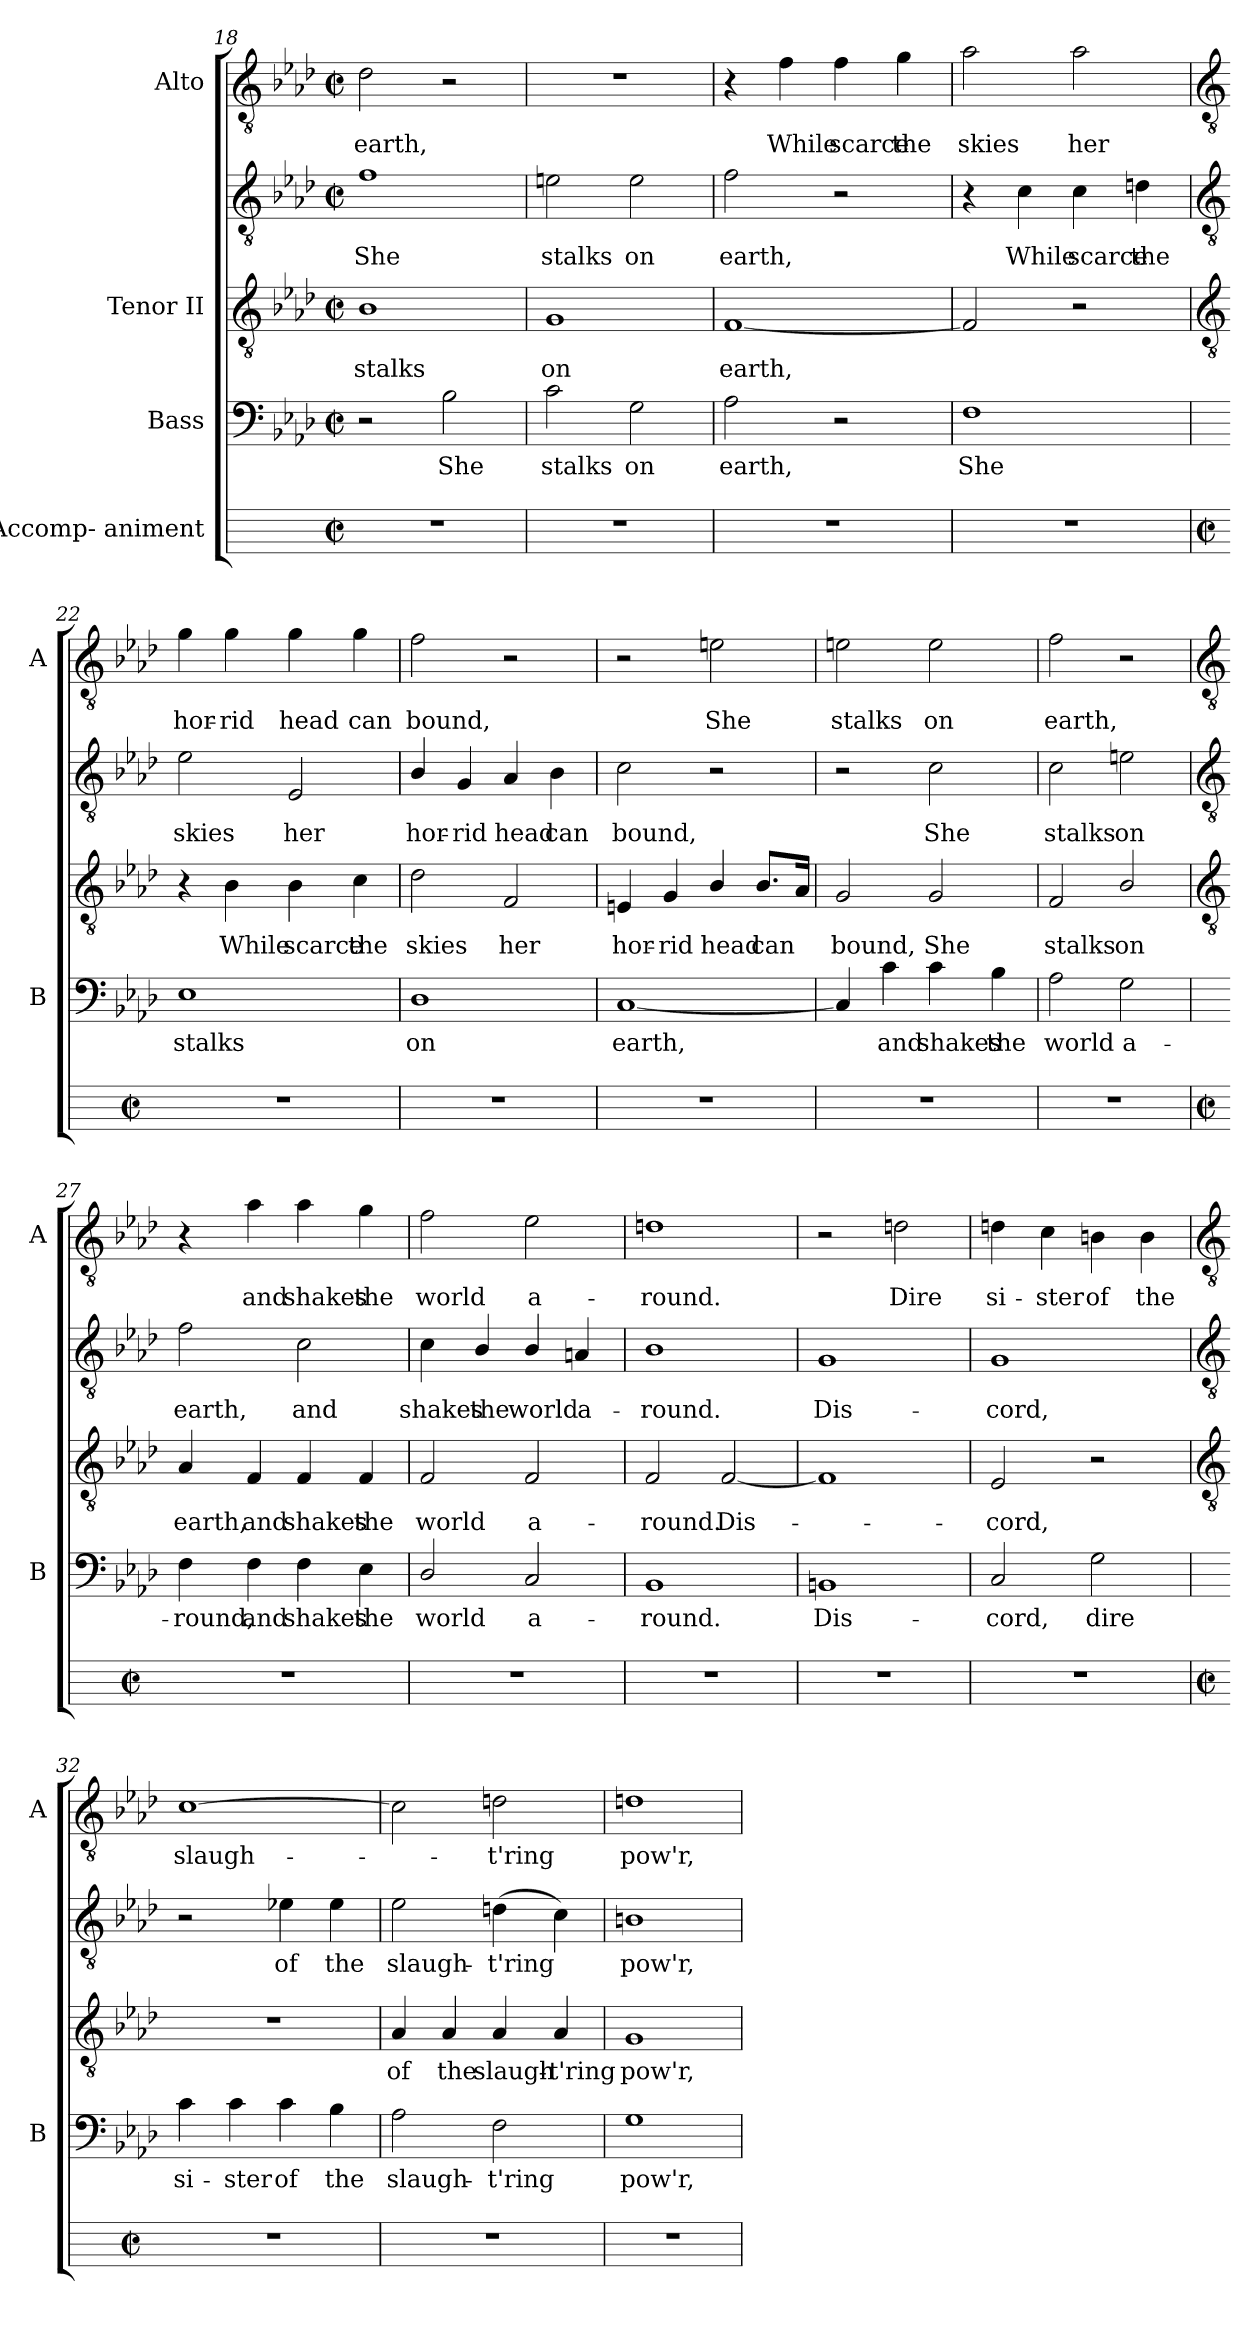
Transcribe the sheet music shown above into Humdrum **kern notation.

**kern	**kern	**text	**kern	**text	**kern	**text	**kern	**text
*part4	*part3	*part3	*part2	*part2	*part2	*part2	*part1	*part1
*staff5	*staff4	*staff4	*staff3	*staff3	*staff2	*staff2	*staff1	*staff1
*I"Accomp- animent	*I"Bass	*	*I"Tenor II	*	*	*	*I"Alto	*
*	*I'B	*	*	*	*	*	*I'A	*
*	*clefF4	*	*clefGv2	*	*clefGv2	*	*clefGv2	*
*	*k[b-e-a-d-]	*	*k[b-e-a-d-]	*	*k[b-e-a-d-]	*	*k[b-e-a-d-]	*
*	*A-:	*	*A-:	*	*A-:	*	*A-:	*
*M2/2	*M2/2	*	*M2/2	*	*M2/2	*	*M2/2	*
*met(c|)	*met(c|)	*	*met(c|)	*	*met(c|)	*	*met(c|)	*
=18	=18	=18	=18	=18	=18	=18	=18	=18
!	!	!	!	!LO:LY:b	!	!LO:LY:b	!	!LO:LY:b
1r	2r	.	1B-	stalks	1f	She	2d-	earth,
!	!	!LO:LY:b	!	!	!	!	!	!
.	2B-	She	.	.	.	.	2r	.
=19	=19	=19	=19	=19	=19	=19	=19	=19
!	!	!LO:LY:b	!	!LO:LY:b	!	!LO:LY:b	!	!
1r	2c	stalks	1G	on	2en	stalks	1r	.
!	!	!LO:LY:b	!	!	!	!LO:LY:b	!	!
.	2G	on	.	.	2e	on	.	.
=20	=20	=20	=20	=20	=20	=20	=20	=20
!	!	!LO:LY:b	!	!LO:LY:b	!	!LO:LY:b	!	!
1r	2A-	earth,	[1F	earth,	2f	earth,	4r	.
!	!	!	!	!	!	!	!	!LO:LY:b
.	.	.	.	.	.	.	4f	While
!	!	!	!	!	!	!	!	!LO:LY:b
.	2r	.	.	.	2r	.	4f	scarce
!	!	!	!	!	!	!	!	!LO:LY:b
.	.	.	.	.	.	.	4g	the
=21	=21	=21	=21	=21	=21	=21	=21	=21
!	!	!LO:LY:b	!	!	!	!	!	!LO:LY:b
1r	1F	She	2F]	.	4r	.	2a-	skies
!	!	!	!	!	!	!LO:LY:b	!	!
.	.	.	.	.	4c	While	.	.
!	!	!	!	!	!	!LO:LY:b	!	!LO:LY:b
.	.	.	2r	.	4c	scarce	2a-	her
!	!	!	!	!	!	!LO:LY:b	!	!
.	.	.	.	.	4dn	the	.	.
!!LO:LB:g=z
=22	=22	=22	=22	=22	=22	=22	=22	=22
*	*	*	*clefGv2	*	*clefGv2	*	*clefGv2	*
*M2/2	*	*	*	*	*	*	*	*
*met(c|)	*	*	*	*	*	*	*	*
!	!	!LO:LY:b	!	!	!	!LO:LY:b	!	!LO:LY:b
1r	1E-	stalks	4r	.	2e-	skies	4g	hor-
!	!	!	!	!LO:LY:b	!	!	!	!LO:LY:b
.	.	.	4B-	While	.	.	4g	-rid
!	!	!	!	!LO:LY:b	!	!LO:LY:b	!	!LO:LY:b
.	.	.	4B-	scarce	2E-	her	4g	head
!	!	!	!	!LO:LY:b	!	!	!	!LO:LY:b
.	.	.	4c	the	.	.	4g	can
=23	=23	=23	=23	=23	=23	=23	=23	=23
!	!	!LO:LY:b	!	!LO:LY:b	!	!LO:LY:b	!	!LO:LY:b
1r	1D-	on	2d-	skies	4B-/	hor-	2f	bound,
!	!	!	!	!	!	!LO:LY:b	!	!
.	.	.	.	.	4G	-rid	.	.
!	!	!	!	!LO:LY:b	!	!LO:LY:b	!	!
.	.	.	2F	her	4A-	head	2r	.
!	!	!	!	!	!	!LO:LY:b	!	!
.	.	.	.	.	4B-	can	.	.
=24	=24	=24	=24	=24	=24	=24	=24	=24
!	!	!LO:LY:b	!	!LO:LY:b	!	!LO:LY:b	!	!
1r	[1C	earth,	4En	hor-	2c	bound,	2r	.
!	!	!	!	!LO:LY:b	!	!	!	!
.	.	.	4G	-rid	.	.	.	.
!	!	!	!	!LO:LY:b	!	!	!	!LO:LY:b
.	.	.	4B-/	head	2r	.	2en	She
!	!	!	!	!LO:LY:b	!	!	!	!
.	.	.	8.B-L	can	.	.	.	.
.	.	.	16A-J	.	.	.	.	.
=25	=25	=25	=25	=25	=25	=25	=25	=25
!	!	!	!	!LO:LY:b	!	!	!	!LO:LY:b
1r	4C]	.	2G	bound,	2r	.	2en	stalks
!	!	!LO:LY:b	!	!	!	!	!	!
.	4c	and	.	.	.	.	.	.
!	!	!LO:LY:b	!	!LO:LY:b	!	!LO:LY:b	!	!LO:LY:b
.	4c	shakes	2G	She	2c	She	2e	on
!	!	!LO:LY:b	!	!	!	!	!	!
.	4B-	the	.	.	.	.	.	.
=26	=26	=26	=26	=26	=26	=26	=26	=26
!	!	!LO:LY:b	!	!LO:LY:b	!	!LO:LY:b	!	!LO:LY:b
1r	2A-	world	2F	stalks	2c	stalks	2f	earth,
!	!	!LO:LY:b	!	!LO:LY:b	!	!LO:LY:b	!	!
.	2G	a-	2B-/	on	2en	on	2r	.
!!LO:LB:g=z
=27	=27	=27	=27	=27	=27	=27	=27	=27
*	*	*	*clefGv2	*	*clefGv2	*	*clefGv2	*
*M2/2	*	*	*	*	*	*	*	*
*met(c|)	*	*	*	*	*	*	*	*
!	!	!LO:LY:b	!	!LO:LY:b	!	!LO:LY:b	!	!
1r	4F	-round,	4A-	earth,	2f	earth,	4r	.
!	!	!LO:LY:b	!	!LO:LY:b	!	!	!	!LO:LY:b
.	4F	and	4F	and	.	.	4a-	and
!	!	!LO:LY:b	!	!LO:LY:b	!	!LO:LY:b	!	!LO:LY:b
.	4F	shakes	4F	shakes	2c	and	4a-	shakes
!	!	!LO:LY:b	!	!LO:LY:b	!	!	!	!LO:LY:b
.	4E-	the	4F	the	.	.	4g	the
=28	=28	=28	=28	=28	=28	=28	=28	=28
!	!	!LO:LY:b	!	!LO:LY:b	!	!LO:LY:b	!	!LO:LY:b
1r	2D-/	world	2F	-world	4c	shakes	2f	world
!	!	!	!	!	!	!LO:LY:b	!	!
.	.	.	.	.	4B-/	the	.	.
!	!	!LO:LY:b	!	!LO:LY:b	!	!LO:LY:b	!	!LO:LY:b
.	2C	a-	2F	a-	4B-/	world	2e-	a-
!	!	!	!	!	!	!LO:LY:b	!	!
.	.	.	.	.	4An	a-	.	.
=29	=29	=29	=29	=29	=29	=29	=29	=29
!	!	!LO:LY:b	!	!LO:LY:b	!	!LO:LY:b	!	!LO:LY:b
1r	1BB-	-round.	2F	round.	1B-	-round.	1dn	-round.
!	!	!	!	!LO:LY:b	!	!	!	!
.	.	.	[2F	Dis-	.	.	.	.
=30	=30	=30	=30	=30	=30	=30	=30	=30
!	!	!LO:LY:b	!	!	!	!LO:LY:b	!	!
1r	1BBn	Dis-	1F]	.	1G	Dis-	2r	.
!	!	!	!	!	!	!	!	!LO:LY:b
.	.	.	.	.	.	.	2dn	Dire
=31	=31	=31	=31	=31	=31	=31	=31	=31
!	!	!LO:LY:b	!	!LO:LY:b	!	!LO:LY:b	!	!LO:LY:b
1r	2C	-cord,	2E-	cord,	1G	-cord,	4dn	si-
!	!	!	!	!	!	!	!	!LO:LY:b
.	.	.	.	.	.	.	4c	-ster
!	!	!LO:LY:b	!	!	!	!	!	!LO:LY:b
.	2G	dire	2r	.	.	.	4Bn	of
!	!	!	!	!	!	!	!	!LO:LY:b
.	.	.	.	.	.	.	4B	the
!!LO:LB:g=z
=32	=32	=32	=32	=32	=32	=32	=32	=32
*	*	*	*clefGv2	*	*clefGv2	*	*clefGv2	*
*M2/2	*	*	*	*	*	*	*	*
*met(c|)	*	*	*	*	*	*	*	*
!	!	!LO:LY:b	!	!	!	!	!	!LO:LY:b
1r	4c	si-	1r	.	2r	.	[1c	slaugh-
!	!	!LO:LY:b	!	!	!	!	!	!
.	4c	-ster	.	.	.	.	.	.
!	!	!LO:LY:b	!	!	!	!LO:LY:b	!	!
.	4c	of	.	.	4e-X	of	.	.
!	!	!LO:LY:b	!	!	!	!LO:LY:b	!	!
.	4B-	the	.	.	4e-	the	.	.
=33	=33	=33	=33	=33	=33	=33	=33	=33
!	!	!LO:LY:b	!	!LO:LY:b	!	!LO:LY:b	!	!
1r	2A-	slaugh-	4A-	of	2e-	slaugh-	2c]	.
!	!	!	!	!LO:LY:b	!	!	!	!
.	.	.	4A-	the	.	.	.	.
!	!	!LO:LY:b	!	!LO:LY:b	!	!LO:LY:b	!	!LO:LY:b
.	2F	-t'ring	4A-	slaugh-	(>4dn	-t'ring	2dn	t'ring
!	!	!	!	!LO:LY:b	!	!	!	!
.	.	.	4A-	-t'ring	4c)	.	.	.
=34	=34	=34	=34	=34	=34	=34	=34	=34
!	!	!LO:LY:b	!	!LO:LY:b	!	!LO:LY:b	!	!LO:LY:b
1r	1G	pow'r,	1G	pow'r,	1Bn	pow'r,	1dn	pow'r,
=	=	=	=	=	=	=	=	=
*-	*-	*-	*-	*-	*-	*-	*-	*-
